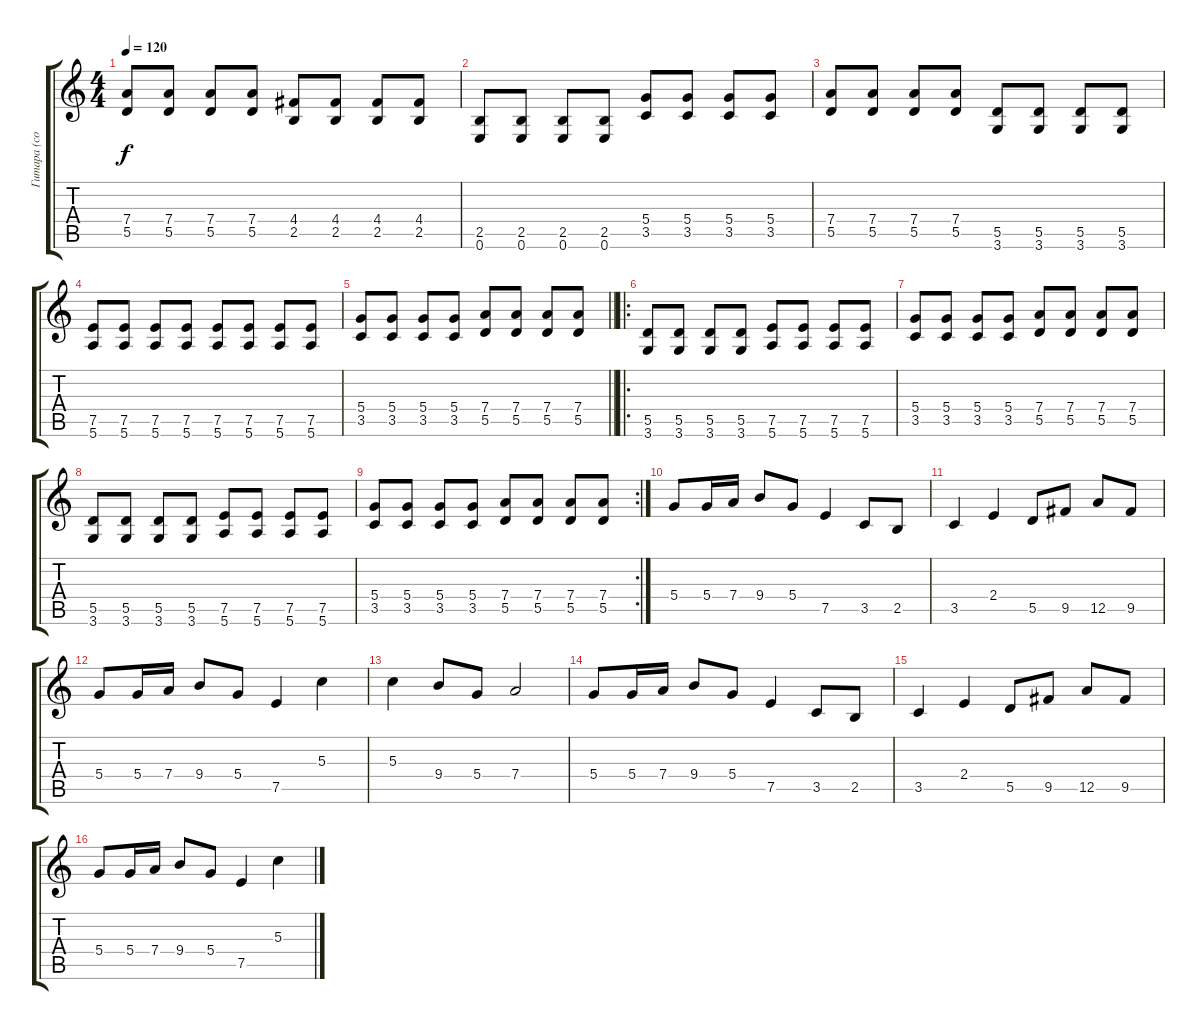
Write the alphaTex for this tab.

\track ("Гитара (соло)" "Гитара (со") {instrument acousticguitarsteel}
\staff {score tabs}
\tuning (E4 B3 G3 D3 A2 E2) {hide}
\ts (4 4)
\tempo 120
\clef g2
\ks c
(7.4 5.5).8{dy f} (7.4 5.5).8 (7.4 5.5).8 (7.4 5.5).8 (4.4 2.5).8 (4.4 2.5).8 (4.4 2.5).8 (4.4 2.5).8 |
(2.5 0.6).8 (2.5 0.6).8 (2.5 0.6).8 (2.5 0.6).8 (5.4 3.5).8 (5.4 3.5).8 (5.4 3.5).8 (5.4 3.5).8 |
(7.4 5.5).8 (7.4 5.5).8 (7.4 5.5).8 (7.4 5.5).8 (5.5 3.6).8 (5.5 3.6).8 (5.5 3.6).8 (5.5 3.6).8 |
(7.5 5.6).8 (7.5 5.6).8 (7.5 5.6).8 (7.5 5.6).8 (7.5 5.6).8 (7.5 5.6).8 (7.5 5.6).8 (7.5 5.6).8 |
\barLineRight lightlight
(5.4 3.5).8 (5.4 3.5).8 (5.4 3.5).8 (5.4 3.5).8 (7.4 5.5).8 (7.4 5.5).8 (7.4 5.5).8 (7.4 5.5).8 |
\ro
(5.5 3.6).8 (5.5 3.6).8 (5.5 3.6).8 (5.5 3.6).8 (7.5 5.6).8 (7.5 5.6).8 (7.5 5.6).8 (7.5 5.6).8 |
(5.4 3.5).8 (5.4 3.5).8 (5.4 3.5).8 (5.4 3.5).8 (7.4 5.5).8 (7.4 5.5).8 (7.4 5.5).8 (7.4 5.5).8 |
(5.5 3.6).8 (5.5 3.6).8 (5.5 3.6).8 (5.5 3.6).8 (7.5 5.6).8 (7.5 5.6).8 (7.5 5.6).8 (7.5 5.6).8 |
\rc 2
(5.4 3.5).8 (5.4 3.5).8 (5.4 3.5).8 (5.4 3.5).8 (7.4 5.5).8 (7.4 5.5).8 (7.4 5.5).8 (7.4 5.5).8 |
5.4.8{instrument distortionguitar} 5.4.16 7.4.16 9.4.8 5.4.8 7.5.4 3.5.8 2.5.8 |
3.5.4 2.4.4 5.5.8 9.5.8 12.5.8 9.5.8 |
5.4.8 5.4.16 7.4.16 9.4.8 5.4.8 7.5.4 5.3.4 |
5.3.4 9.4.8 5.4.8 7.4.2 |
5.4.8 5.4.16 7.4.16 9.4.8 5.4.8 7.5.4 3.5.8 2.5.8 |
3.5.4 2.4.4 5.5.8 9.5.8 12.5.8 9.5.8 |
5.4.8 5.4.16 7.4.16 9.4.8 5.4.8 7.5.4 5.3.4
